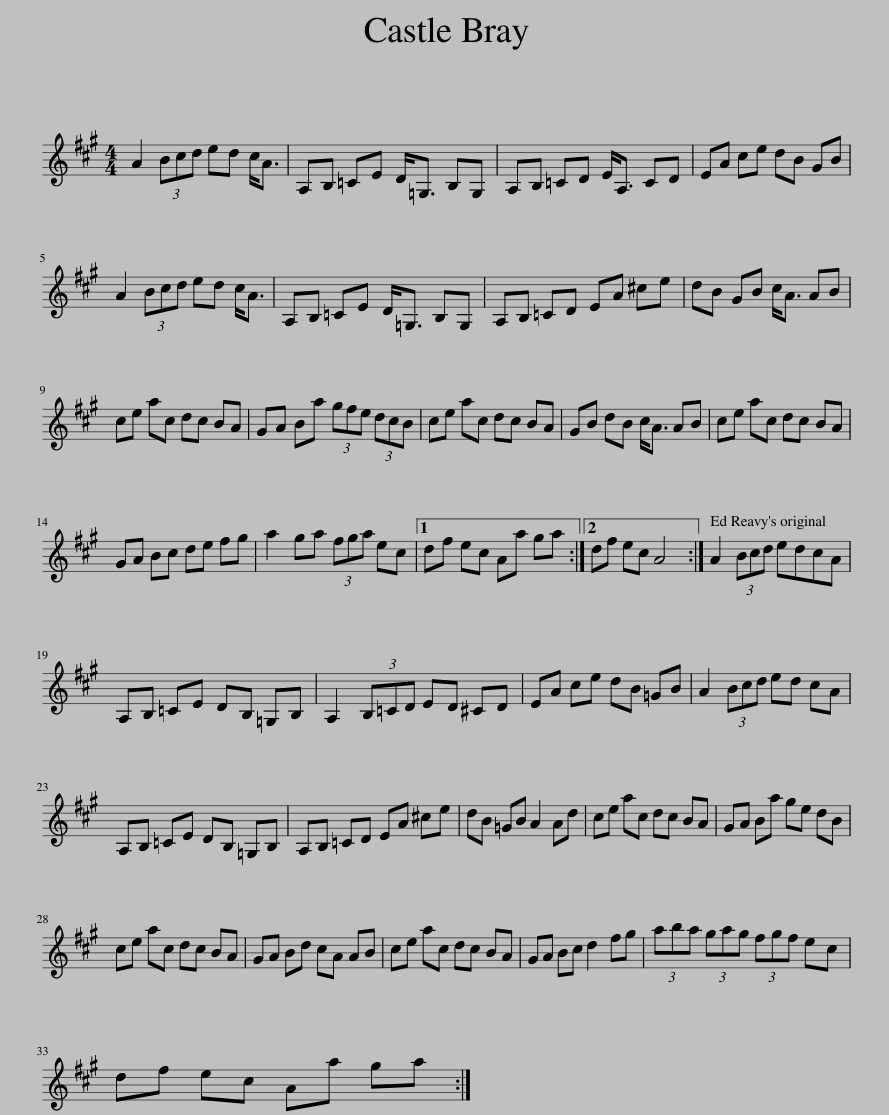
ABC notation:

X:1
L:1/8
M:4/4
I:linebreak $
K:A
V:1 treble
V:1
 A2 (3Bcd ed c<A | A,B, =CE D<=G, B,G, | A,B, =CD E<A, CD | EA ce dB GB |$ A2 (3Bcd ed c<A | %5
 A,B, =CE D<=G, B,G, | A,B, =CD EA ^ce | dB GB c<A AB |$ ce ac dc BA | GA Ba (3gfe (3dcB | %10
 ce ac dc BA | GB dB c<A AB | ce ac dc BA |$ GA Bc de fg | a2 ga (3fga ec |1 %15
 df ec Aa ga :|2 df ec A4 :| A2 (3Bcd edcA |$ A,B, =CE DB, =G,B, | A,2 (3B,=CD ED ^CD | %20
 EA ce dB =GB | A2 (3Bcd ed cA |$ A,B, =CE DB, =G,B, | A,B, =CD EA ^ce | dB =GB A2 Ad | %25
 ce ac dc BA | GA Ba ge dB |$ ce ac dc BA | GA Bd cA AB | ce ac dc BA | %30
 GA Bc d2 fg | (3aba (3gag (3fgf ec |$ df ec Aa ga :| %33
